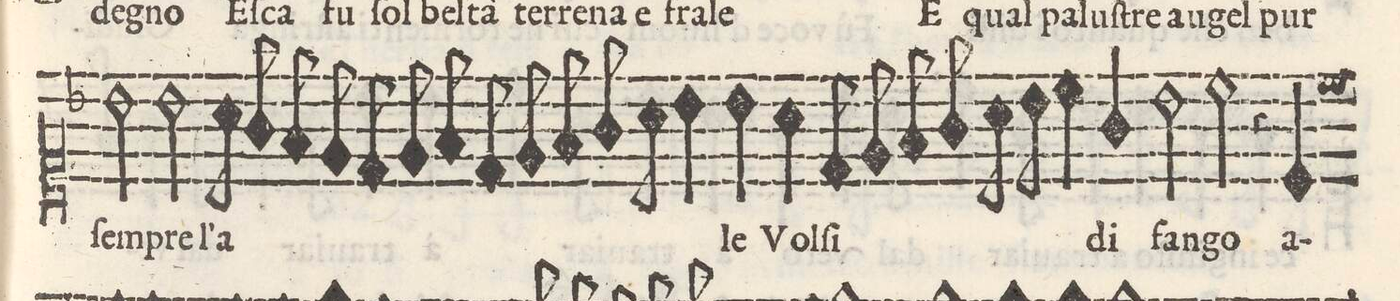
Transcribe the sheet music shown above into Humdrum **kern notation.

**kern	**text
*I"CANTO	*
*clefC1	*
*k[b-]	*
*met(C)	*
*M2/1	*
2b-\	ſem-
2b-\	-pre
=11-	=11-
8a\	l'a-
8g/	.
8f/	.
8e/	.
8d/	.
8e/	.
8f/	.
8d/	.
8e/	.
8f/	.
8g/	.
8a\	.
4b-\	.
4b-\	-le
=12-	=12-
4a\	Vol-
8d/	-ſi
8e/	.
8f/	.
8g/	.
8a\	.
8b-\	.
4cc\	.
4g/	di
2b-\	fan-
=13-	=13-
2cc\	-go
4r	.
4c/	a-
*-	*-
